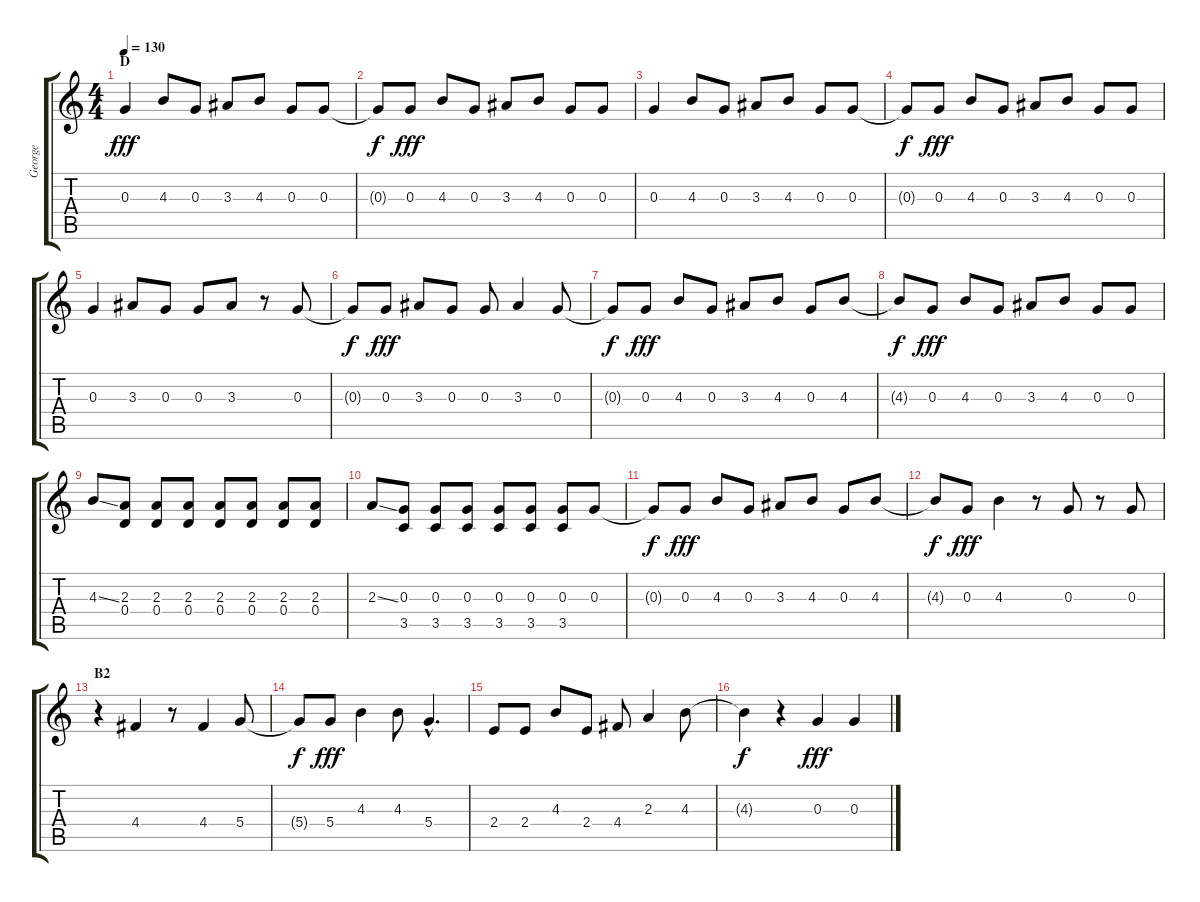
\track ("George" "George") {instrument electricguitarclean}
\staff {score tabs}
\tuning (E4 B3 G3 D3 A2 E2) {hide}
\ts (4 4)
\section ("" "D")
\tempo 130
\clef g2
\ks c
0.3.4{dy fff} 4.3.8 0.3.8 3.3.8 4.3.8 0.3.8 0.3.8 |
0.3{t}.8{dy f} 0.3.8{dy fff} 4.3.8 0.3.8 3.3.8 4.3.8 0.3.8 0.3.8 |
0.3.4 4.3.8 0.3.8 3.3.8 4.3.8 0.3.8 0.3.8 |
0.3{t}.8{dy f} 0.3.8{dy fff} 4.3.8 0.3.8 3.3.8 4.3.8 0.3.8 0.3.8 |
0.3.4 3.3.8 0.3.8 0.3.8 3.3.8 r.8 0.3.8 |
0.3{t}.8{dy f} 0.3.8{dy fff} 3.3.8 0.3.8 0.3.8 3.3.4 0.3.8 |
0.3{t}.8{dy f} 0.3.8{dy fff} 4.3.8 0.3.8 3.3.8 4.3.8 0.3.8 4.3.8 |
4.3{t}.8{dy f} 0.3.8{dy fff} 4.3.8 0.3.8 3.3.8 4.3.8 0.3.8 0.3.8 |
4.3{ss}.8 (2.3 0.4).8 (2.3 0.4).8 (2.3 0.4).8 (2.3 0.4).8 (2.3 0.4).8 (2.3 0.4).8 (2.3 0.4).8 |
2.3{ss}.8 (0.3 3.5).8 (0.3 3.5).8 (0.3 3.5).8 (0.3 3.5).8 (0.3 3.5).8 (0.3 3.5).8 0.3.8 |
0.3{t}.8{dy f} 0.3.8{dy fff} 4.3.8 0.3.8 3.3.8 4.3.8 0.3.8 4.3.8 |
4.3{t}.8{dy f} 0.3.8{dy fff} 4.3.4 r.8 0.3.8 r.8 0.3.8 |
\section ("" "B2")
r.4 4.4.4 r.8 4.4.4 5.4.8 |
5.4{t}.8{dy f} 5.4.8{dy fff} 4.3.4 4.3.8 5.4{hac}.4{d} |
2.4.8 2.4.8 4.3.8 2.4.8 4.4.8 2.3.4 4.3.8 |
4.3{t}.4{dy f} r.4 0.3.4{dy fff} 0.3.4
